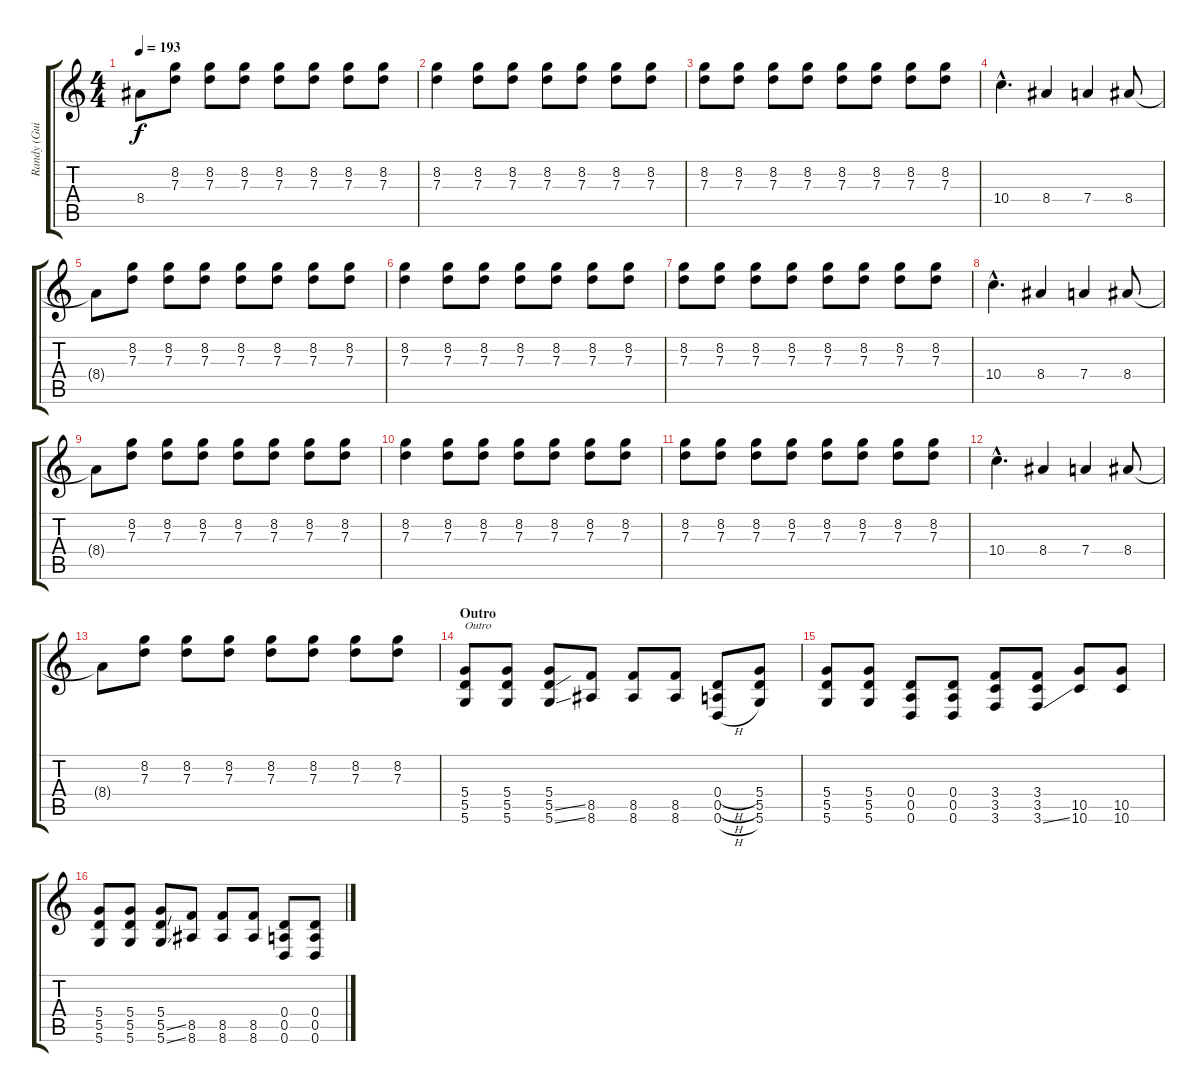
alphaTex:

\track ("Randy (Guitar)" "Randy (Gui") {instrument distortionguitar}
\staff {score tabs}
\tuning (E4 B3 G3 D3 A2 D2) {hide}
\ts (4 4)
\tempo 193
\clef g2
\ks c
8.4{t}.8{dy f} (8.2 7.3).8 (8.2 7.3).8 (8.2 7.3).8 (8.2 7.3).8 (8.2 7.3).8 (8.2 7.3).8 (8.2 7.3).8 |
(8.2 7.3).4 (8.2 7.3).8 (8.2 7.3).8 (8.2 7.3).8 (8.2 7.3).8 (8.2 7.3).8 (8.2 7.3).8 |
(8.2 7.3).8 (8.2 7.3).8 (8.2 7.3).8 (8.2 7.3).8 (8.2 7.3).8 (8.2 7.3).8 (8.2 7.3).8 (8.2 7.3).8 |
10.4{hac}.4{d} 8.4.4 7.4.4 8.4.8 |
8.4{t}.8 (8.2 7.3).8 (8.2 7.3).8 (8.2 7.3).8 (8.2 7.3).8 (8.2 7.3).8 (8.2 7.3).8 (8.2 7.3).8 |
(8.2 7.3).4 (8.2 7.3).8 (8.2 7.3).8 (8.2 7.3).8 (8.2 7.3).8 (8.2 7.3).8 (8.2 7.3).8 |
(8.2 7.3).8 (8.2 7.3).8 (8.2 7.3).8 (8.2 7.3).8 (8.2 7.3).8 (8.2 7.3).8 (8.2 7.3).8 (8.2 7.3).8 |
10.4{hac}.4{d} 8.4.4 7.4.4 8.4.8 |
8.4{t}.8 (8.2 7.3).8 (8.2 7.3).8 (8.2 7.3).8 (8.2 7.3).8 (8.2 7.3).8 (8.2 7.3).8 (8.2 7.3).8 |
(8.2 7.3).4 (8.2 7.3).8 (8.2 7.3).8 (8.2 7.3).8 (8.2 7.3).8 (8.2 7.3).8 (8.2 7.3).8 |
(8.2 7.3).8 (8.2 7.3).8 (8.2 7.3).8 (8.2 7.3).8 (8.2 7.3).8 (8.2 7.3).8 (8.2 7.3).8 (8.2 7.3).8 |
10.4{hac}.4{d} 8.4.4 7.4.4 8.4.8 |
8.4{t}.8 (8.2 7.3).8 (8.2 7.3).8 (8.2 7.3).8 (8.2 7.3).8 (8.2 7.3).8 (8.2 7.3).8 (8.2 7.3).8 |
\section ("" "Outro")
(5.4 5.5 5.6).8{txt "Outro"} (5.4 5.5 5.6).8 (5.4 5.5{ss} 5.6{ss}).8 (8.5 8.6).8 (8.5 8.6).8 (8.5 8.6).8 (0.4{h} 0.5{h} 0.6{h}).8 (5.4 5.5 5.6).8 |
(5.4 5.5 5.6).8 (5.4 5.5 5.6).8 (0.4 0.5 0.6).8 (0.4 0.5 0.6).8 (3.4 3.5 3.6).8 (3.4 3.5 3.6{ss}).8 (10.5 10.6).8 (10.5 10.6).8 |
(5.4 5.5 5.6).8 (5.4 5.5 5.6).8 (5.4 5.5{ss} 5.6{ss}).8 (8.5 8.6).8 (8.5 8.6).8 (8.5 8.6).8 (0.4 0.5 0.6).8 (0.4 0.5 0.6).8
